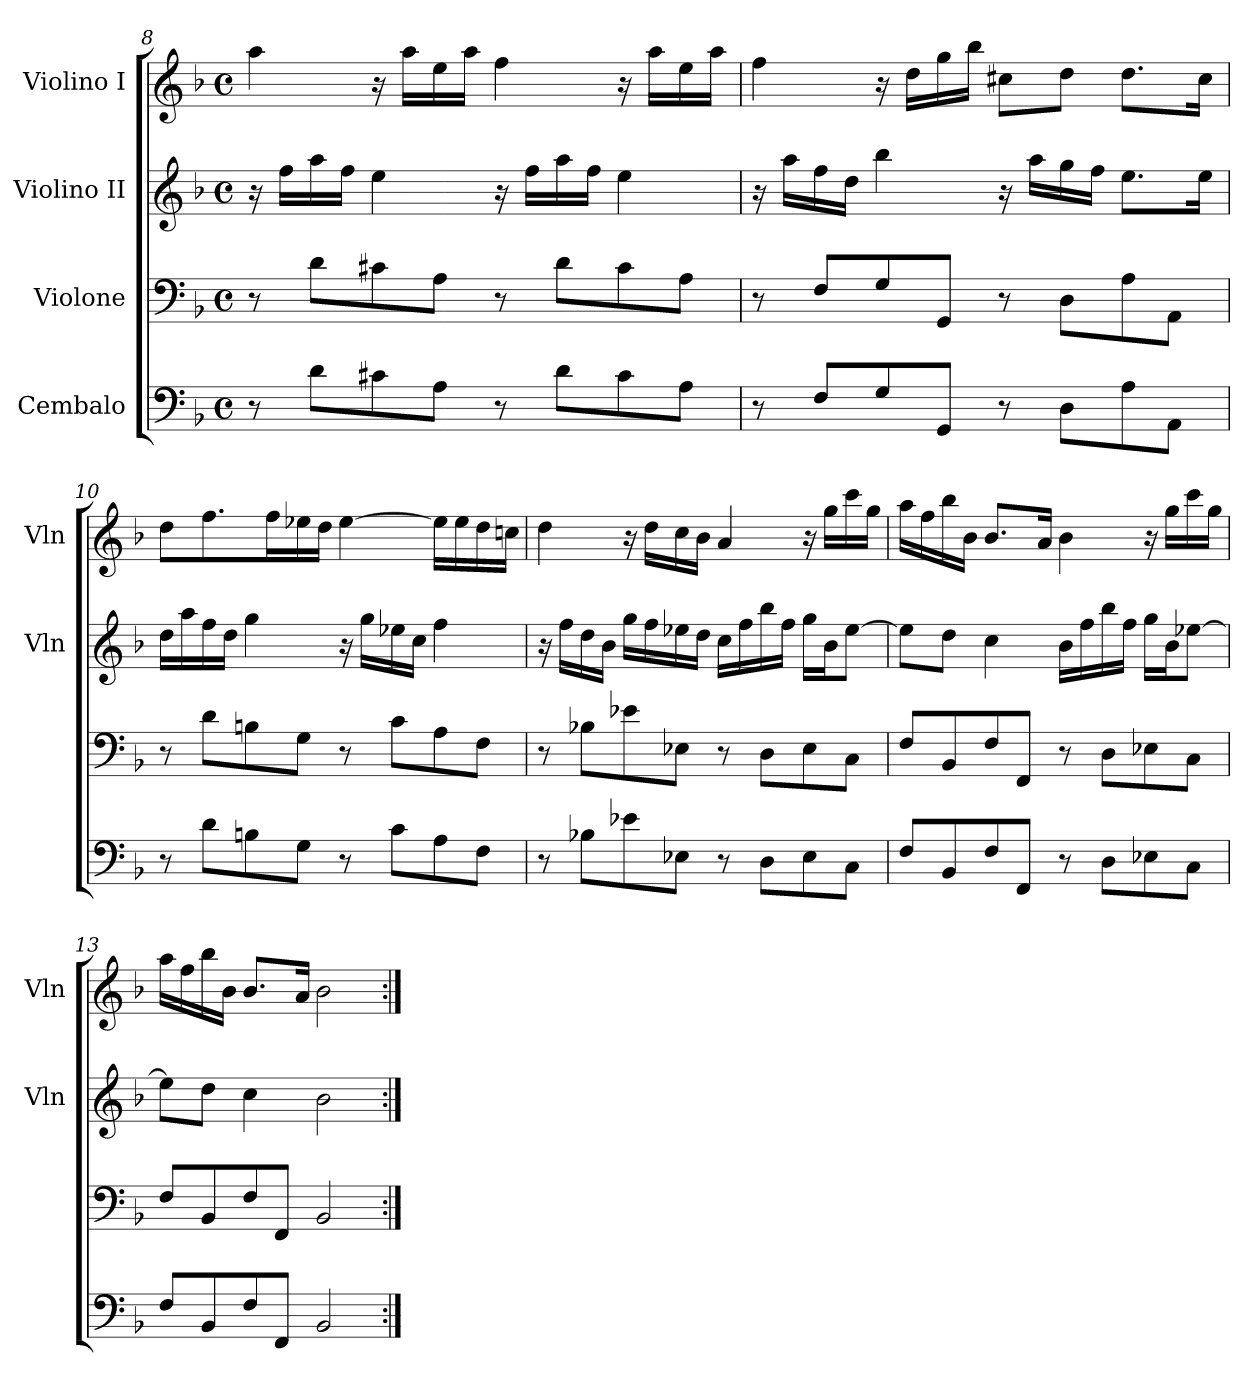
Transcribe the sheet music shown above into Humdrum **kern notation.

**kern	**kern	**kern	**kern
*part4	*part3	*part2	*part1
*staff4	*staff3	*staff2	*staff1
*I"Cembalo	*I"Violone	*I"Violino II	*I"Violino I
*	*	*I'Vln	*I'Vln
*clefF4	*clefF4	*clefG2	*clefG2
*k[b-]	*k[b-]	*k[b-]	*k[b-]
*F:	*F:	*F:	*F:
*M4/4	*M4/4	*M4/4	*M4/4
*met(c)	*met(c)	*met(c)	*met(c)
=8	=8	=8	=8
8r	8r	16r	4aa
.	.	16ffLL	.
8dL	8dL	16aa	.
.	.	16ffJJ	.
8c#X	8c#X	4ee	16r
.	.	.	16aaLL
8AJ	8AJ	.	16ee
.	.	.	16aaJJ
8r	8r	16r	4ff
.	.	16ffLL	.
8dL	8dL	16aa	.
.	.	16ffJJ	.
8c#	8c#	4ee	16r
.	.	.	16aaLL
8AJ	8AJ	.	16ee
.	.	.	16aaJJ
=9	=9	=9	=9
8r	8r	16r	4ff
.	.	16aaLL	.
8FL	8FL	16ff	.
.	.	16ddJJ	.
8G	8G	4bb-	16r
.	.	.	16ddLL
8GGJ	8GGJ	.	16gg
.	.	.	16bb-JJ
8r	8r	16r	8cc#XL
.	.	16aaLL	.
8DL	8DL	16gg	8ddJ
.	.	16ffJJ	.
8A	8A	8.eeL	8.ddL
8AAJ	8AAJ	.	.
.	.	16eeJk	16cc#Jk
=10	=10	=10	=10
8r	8r	16ddLL	8ddL
.	.	16aa	.
8dL	8dL	16ff	8.ff
.	.	16ddJJ	.
8Bn	8Bn	4gg	.
.	.	.	16ffL
8GJ	8GJ	.	16ee-X
.	.	.	16ddJJ
8r	8r	16r	[4ee-
.	.	16ggLL	.
8cL	8cL	16ee-X	.
.	.	16ccJJ	.
8A	8A	4ff	16ee-LL]
.	.	.	16ee-
8FJ	8FJ	.	16dd
.	.	.	16ccnJJ
=11	=11	=11	=11
8r	8r	16r	4dd
.	.	16ffLL	.
8B-XL	8B-XL	16dd	.
.	.	16b-JJ	.
8e-X	8e-X	16ggLL	16r
.	.	16ff	16ddLL
8E-XJ	8E-XJ	16ee-X	16cc
.	.	16ddJJ	16b-JJ
8r	8r	16ccLL	4a
.	.	16ff	.
8DL	8DL	16bb-	.
.	.	16ffJJ	.
8E-	8E-	16ggLL	16r
.	.	16b-J	16ggLL
8CJ	8CJ	[8ee-J	16ccc
.	.	.	16ggJJ
=12	=12	=12	=12
8FL	8FL	8ee-L]	16aaLL
.	.	.	16ff
8BB-	8BB-	8ddJ	16bb-
.	.	.	16b-JJ
8F	8F	4cc	8.b-L
8FFJ	8FFJ	.	.
.	.	.	16aJk
8r	8r	16b-LL	4b-
.	.	16ff	.
8DL	8DL	16bb-	.
.	.	16ffJJ	.
8E-X	8E-X	16ggLL	16r
.	.	16b-J	16ggLL
8CJ	8CJ	[8ee-XJ	16ccc
.	.	.	16ggJJ
=13	=13	=13	=13
8FL	8FL	8ee-L]	16aaLL
.	.	.	16ff
8BB-	8BB-	8ddJ	16bb-
.	.	.	16b-JJ
8F	8F	4cc	8.b-L
8FFJ	8FFJ	.	.
.	.	.	16aJk
2BB-	2BB-	2b-	2b-
=:|!	=:|!	=:|!	=:|!
*-	*-	*-	*-
